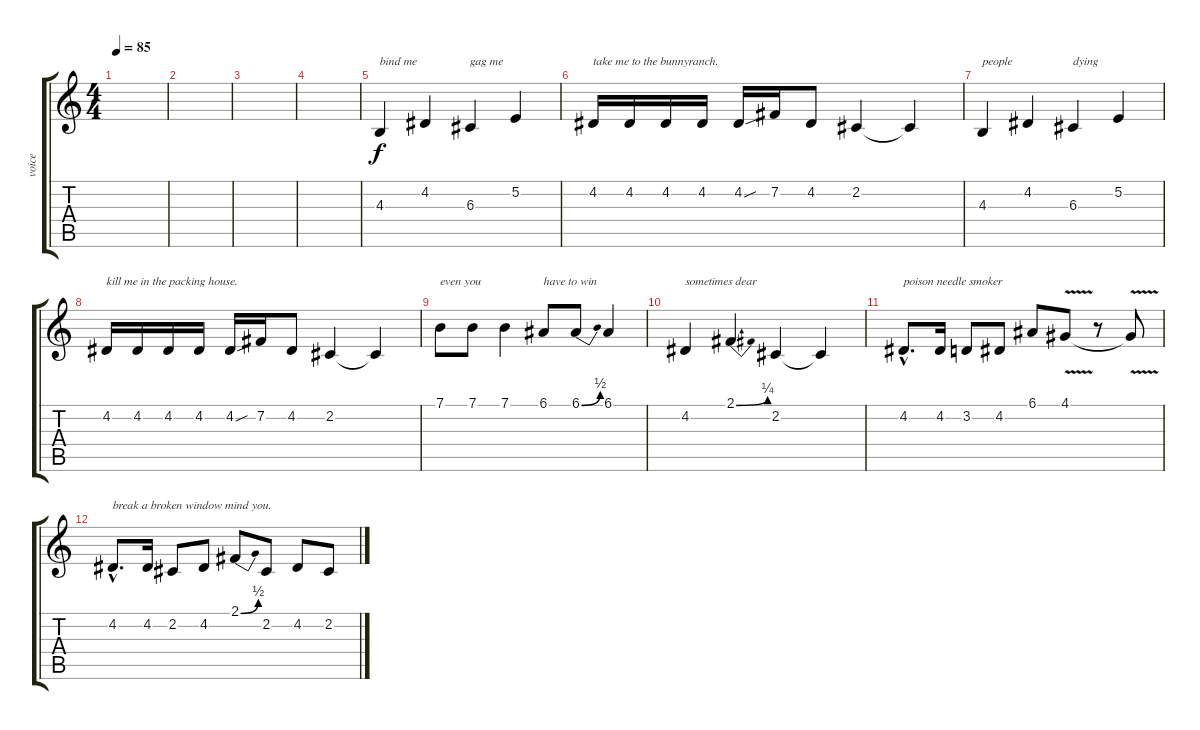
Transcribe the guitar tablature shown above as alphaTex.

\track ("voice" "voice") {instrument synthvoice}
\staff {score tabs}
\tuning (E4 B3 G3 D3 A2 E2) {hide}
\ts (4 4)
\tempo 85
\clef g2
\ks c
|
|
|
|
4.3.4{txt "bind me"} 4.2.4 6.3.4{txt "gag me"} 5.2.4 |
4.2.16{txt "take me to the bunnyranch."} 4.2.16 4.2.16 4.2.16 4.2{sou}.16 7.2.16 4.2.8 2.2.4 2.2{t}.4 |
4.3.4{txt "people"} 4.2.4 6.3.4{txt "dying"} 5.2.4 |
4.2.16{txt "kill me in the packing house."} 4.2.16 4.2.16 4.2.16 4.2{sou}.16 7.2.16 4.2.8 2.2.4 2.2{t}.4 |
7.1.8{txt "even you"} 7.1.8 7.1.4 6.1.8{txt "have to win"} 6.1{be (bend 0 0 60 2)}.8 6.1.4 |
4.2.4{txt "sometimes dear"} 2.1{be (bend 0 0 60 1)}.4 2.2.4 2.2{t}.4 |
4.2{hac}.8{d txt "poison needle smoker"} 4.2.16 3.2.8 4.2.8 6.1.8 4.1{v}.8 r.8 4.1{t}.8 |
4.2{hac}.8{d txt "break a broken window mind you."} 4.2.16 2.2.8 4.2.8 2.1{be (bend 0 0 60 2)}.8 2.2.8 4.2.8 2.2.8
